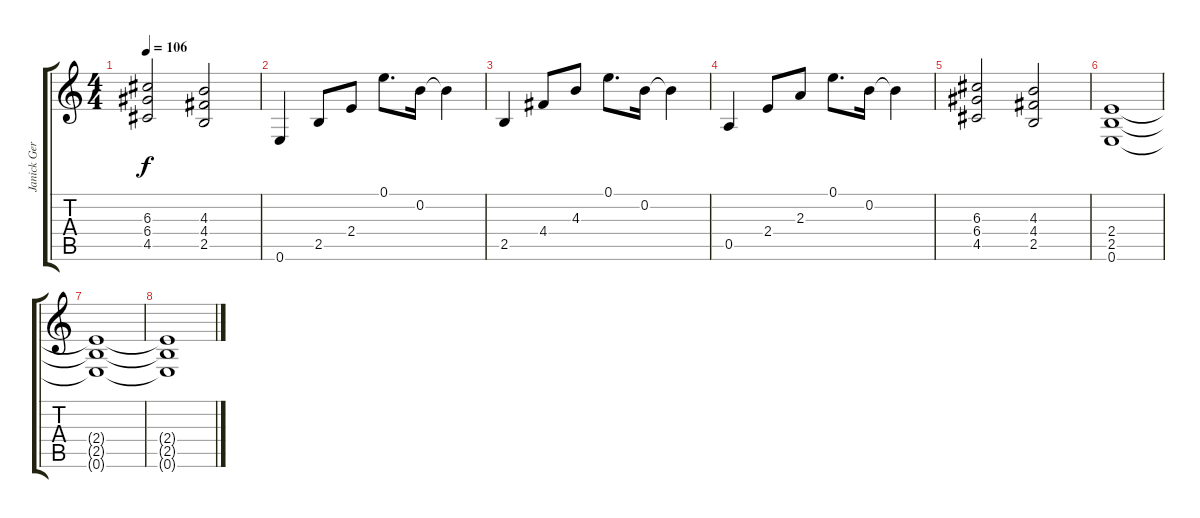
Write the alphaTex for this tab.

\track ("Janick Gers" "Janick Ger") {instrument overdrivenguitar}
\staff {score tabs}
\tuning (E4 B3 G3 D3 A2 E2) {hide}
\ts (4 4)
\tempo 106
\clef g2
\ks c
(6.3 6.4 4.5).2{dy f} (4.3 4.4 2.5).2 |
0.6.4 2.5.8 2.4.8 0.1.8{d} 0.2.16 0.2{t}.4 |
2.5.4 4.4.8 4.3.8 0.1.8{d} 0.2.16 0.2{t}.4 |
0.5.4 2.4.8 2.3.8 0.1.8{d} 0.2.16 0.2{t}.4 |
(6.3 6.4 4.5).2 (4.3 4.4 2.5).2 |
(2.4 2.5 0.6).1 |
(2.4{t} 2.5{t} 0.6{t}).1{volume 0} |
(2.4{t} 2.5{t} 0.6{t}).1
